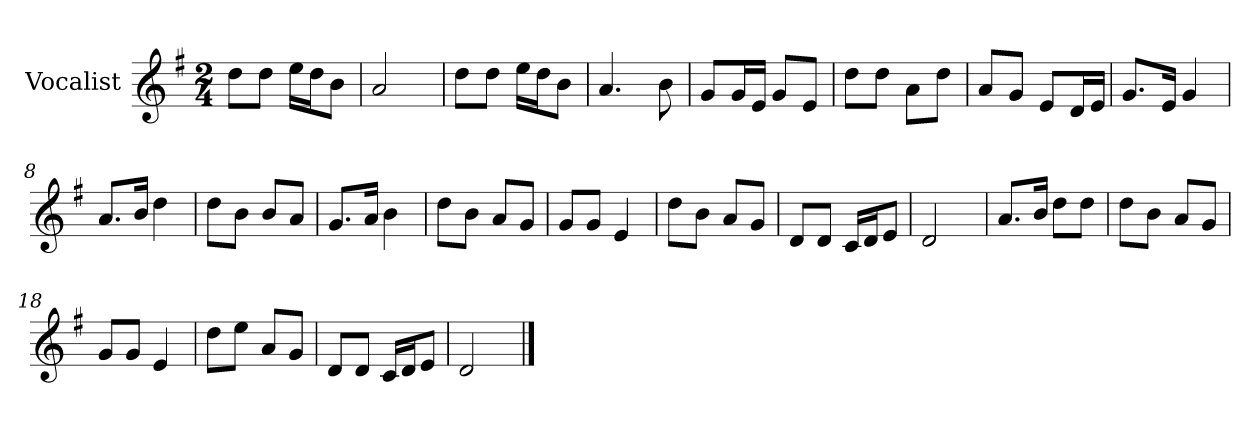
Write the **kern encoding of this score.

**kern
*part1
*staff1
*I"Vocalist
*k[f#]
*G:
*M2/4
=
8ddL
8ddJ
16eeLL
16ddJ
8bJ
=1
2a
=2
8ddL
8ddJ
16eeLL
16ddJ
8bJ
=3
4.a
8b
=4
8gL
16gL
16eJJ
8gL
8eJ
=5
8ddL
8ddJ
8aL
8ddJ
=6
8aL
8gJ
8eL
16dL
16eJJ
=7
8.gL
16eJk
4g
=8
8.aL
16bJk
4dd
=9
8ddL
8bJ
8bL
8aJ
=10
8.gL
16aJk
4b
=11
8ddL
8bJ
8aL
8gJ
=12
8gL
8gJ
4e
=13
8ddL
8bJ
8aL
8gJ
=14
8dL
8dJ
16cLL
16dJ
8eJ
=15
2d
=16
8.aL
16bJk
8ddL
8ddJ
=17
8ddL
8bJ
8aL
8gJ
=18
8gL
8gJ
4e
=19
8ddL
8eeJ
8aL
8gJ
=20
8dL
8dJ
16cLL
16dJ
8eJ
=21
2d
==
*-
